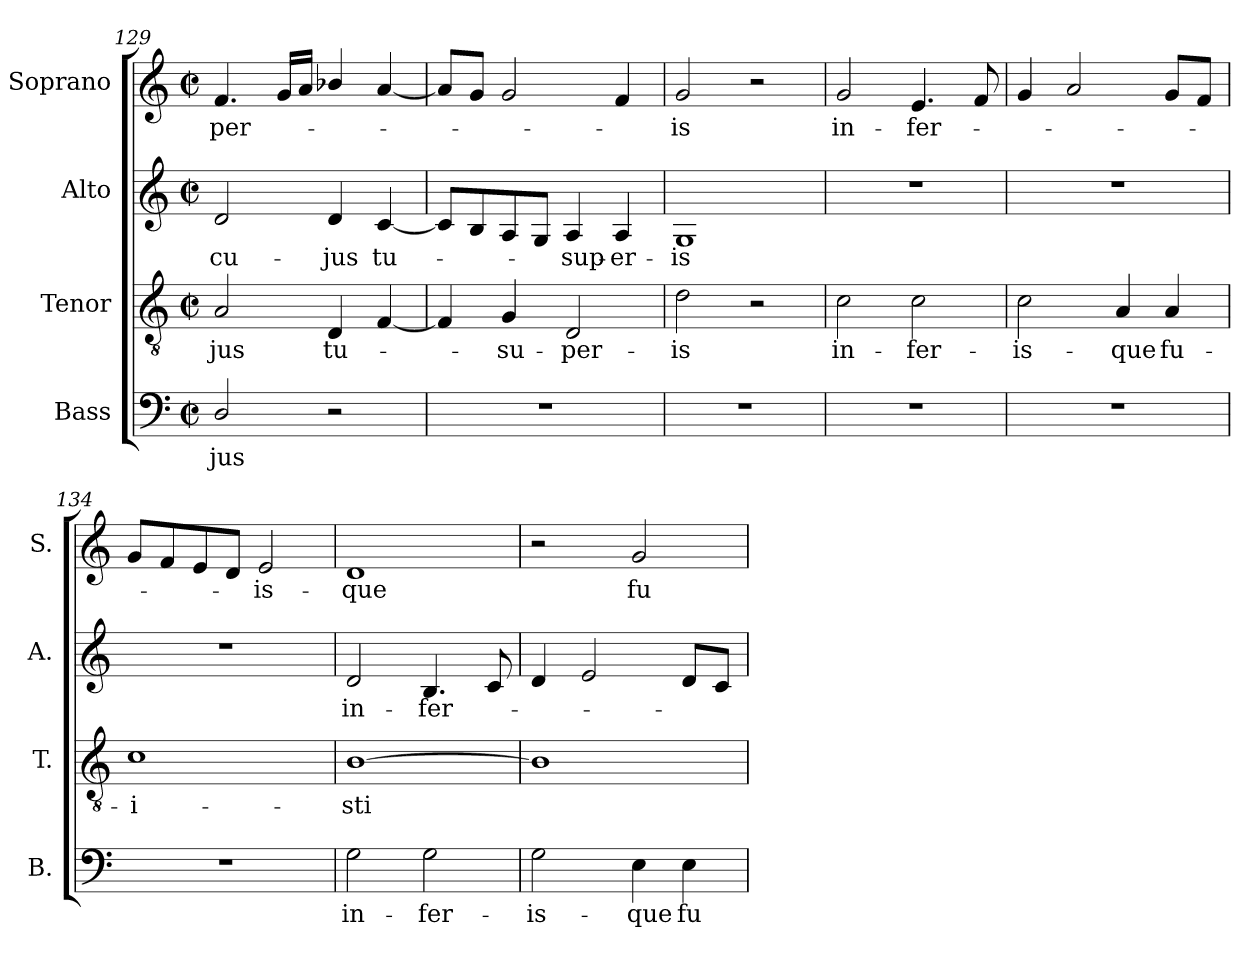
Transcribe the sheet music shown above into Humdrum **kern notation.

**kern	**text	**kern	**text	**kern	**text	**kern	**text
*part4	*part4	*part3	*part3	*part2	*part2	*part1	*part1
*staff4	*staff4	*staff3	*staff3	*staff2	*staff2	*staff1	*staff1
*I"Bass	*	*I"Tenor	*	*I"Alto	*	*I"Soprano	*
*I'B.	*	*I'T.	*	*I'A.	*	*I'S.	*
*clefF4	*	*clefGv2	*	*clefG2	*	*clefG2	*
*	*	*ITrd7c12	*	*	*	*	*
*k[]	*	*k[]	*	*k[]	*	*k[]	*
*C:	*	*C:	*	*C:	*	*C:	*
*M2/2	*	*M2/2	*	*M2/2	*	*M2/2	*
*met(c|)	*	*met(c|)	*	*met(c|)	*	*met(c|)	*
=129	=129	=129	=129	=129	=129	=129	=129
!	!LO:LY:b:color=#000000	!	!	!	!	!	!
!	!	!	!LO:LY:b:color=#000000	!	!	!	!
!	!	!	!	!	!LO:LY:b:color=#000000	!	!
!	!	!	!	!	!	!	!LO:LY:b:color=#000000
2Di/	-jus	2AAi/	-jus	2di/	cu-	4.fi/	-per-
.	.	.	.	.	.	16gi/LL	.
.	.	.	.	.	.	16ai/JJ	.
!	!	!	!LO:LY:b:color=#000000	!	!	!	!
!	!	!	!	!	!LO:LY:b:color=#000000	!	!
2r	.	4DDi/	tu-	4di/	-jus	4b-Xi/	.
!	!	!	!	!	!LO:LY:b:color=#000000	!	!
.	.	[4FFi/	.	[4ci/	tu-	[4ai/	.
=130	=130	=130	=130	=130	=130	=130	=130
1r	.	4FFi/]	.	8ci/L]	.	8ai/L]	.
.	.	.	.	8Bi/	.	8gi/J	.
!	!	!	!LO:LY:b:color=#000000	!	!	!	!
.	.	4GGi/	-su-	8Ai/	.	2gi/	.
.	.	.	.	8Gi/J	.	.	.
!	!	!	!LO:LY:b:color=#000000	!	!	!	!
!	!	!	!	!	!LO:LY:b:color=#000000	!	!
.	.	2DDi/	-per-	4Ai/	-sup-	.	.
!	!	!	!	!	!LO:LY:b:color=#000000	!	!
.	.	.	.	4Ai/	-er-	4fi/	.
!!LO:LB:g=z
=131	=131	=131	=131	=131	=131	=131	=131
!	!	!	!LO:LY:b:color=#000000	!	!	!	!
!	!	!	!	!	!LO:LY:b:color=#000000	!	!
!	!	!	!	!	!	!	!LO:LY:b:color=#000000
1r	.	2Di\	-is	1Gi	-is	2gi/	-is
.	.	2r	.	.	.	2r	.
=132	=132	=132	=132	=132	=132	=132	=132
!	!	!	!LO:LY:b:color=#000000	!	!	!	!
!	!	!	!	!	!	!	!LO:LY:b:color=#000000
1r	.	2Ci\	in-	1r	.	2gi/	in-
!	!	!	!LO:LY:b:color=#000000	!	!	!	!
!	!	!	!	!	!	!	!LO:LY:b:color=#000000
.	.	2Ci\	-fer-	.	.	4.ei/	-fer-
.	.	.	.	.	.	8fi/	.
=133	=133	=133	=133	=133	=133	=133	=133
!	!	!	!LO:LY:b:color=#000000	!	!	!	!
1r	.	2Ci\	-is-	1r	.	4gi/	.
.	.	.	.	.	.	2ai/	.
!	!	!	!LO:LY:b:color=#000000	!	!	!	!
.	.	4AAi/	-que	.	.	.	.
!	!	!	!LO:LY:b:color=#000000	!	!	!	!
.	.	4AAi/	fu-	.	.	8gi/L	.
.	.	.	.	.	.	8fi/J	.
=134	=134	=134	=134	=134	=134	=134	=134
!	!	!	!LO:LY:b:color=#000000	!	!	!	!
1r	.	1Ci	-i-	1r	.	8gi/L	.
.	.	.	.	.	.	8fi/	.
.	.	.	.	.	.	8ei/	.
.	.	.	.	.	.	8di/J	.
!	!	!	!	!	!	!	!LO:LY:b:color=#000000
.	.	.	.	.	.	2ei/	-is-
=135	=135	=135	=135	=135	=135	=135	=135
!	!LO:LY:b:color=#000000	!	!	!	!	!	!
!	!	!	!LO:LY:b:color=#000000	!	!	!	!
!	!	!	!	!	!LO:LY:b:color=#000000	!	!
!	!	!	!	!	!	!	!LO:LY:b:color=#000000
2Gi\	in-	[1BBi	-sti	2di/	in-	1di	-que
!	!LO:LY:b:color=#000000	!	!	!	!	!	!
!	!	!	!	!	!LO:LY:b:color=#000000	!	!
2Gi\	-fer-	.	.	4.Bi/	-fer-	.	.
.	.	.	.	8ci/	.	.	.
=136	=136	=136	=136	=136	=136	=136	=136
!	!LO:LY:b:color=#000000	!	!	!	!	!	!
2Gi\	-is-	1BBi]	.	4di/	.	2r	.
.	.	.	.	2ei/	.	.	.
!	!LO:LY:b:color=#000000	!	!	!	!	!	!
!	!	!	!	!	!	!	!LO:LY:b:color=#000000
4Ei\	-que	.	.	.	.	2gi/	fu-
!	!LO:LY:b:color=#000000	!	!	!	!	!	!
4Ei\	fu-	.	.	8di/L	.	.	.
.	.	.	.	8ci/J	.	.	.
=	=	=	=	=	=	=	=
*-	*-	*-	*-	*-	*-	*-	*-
